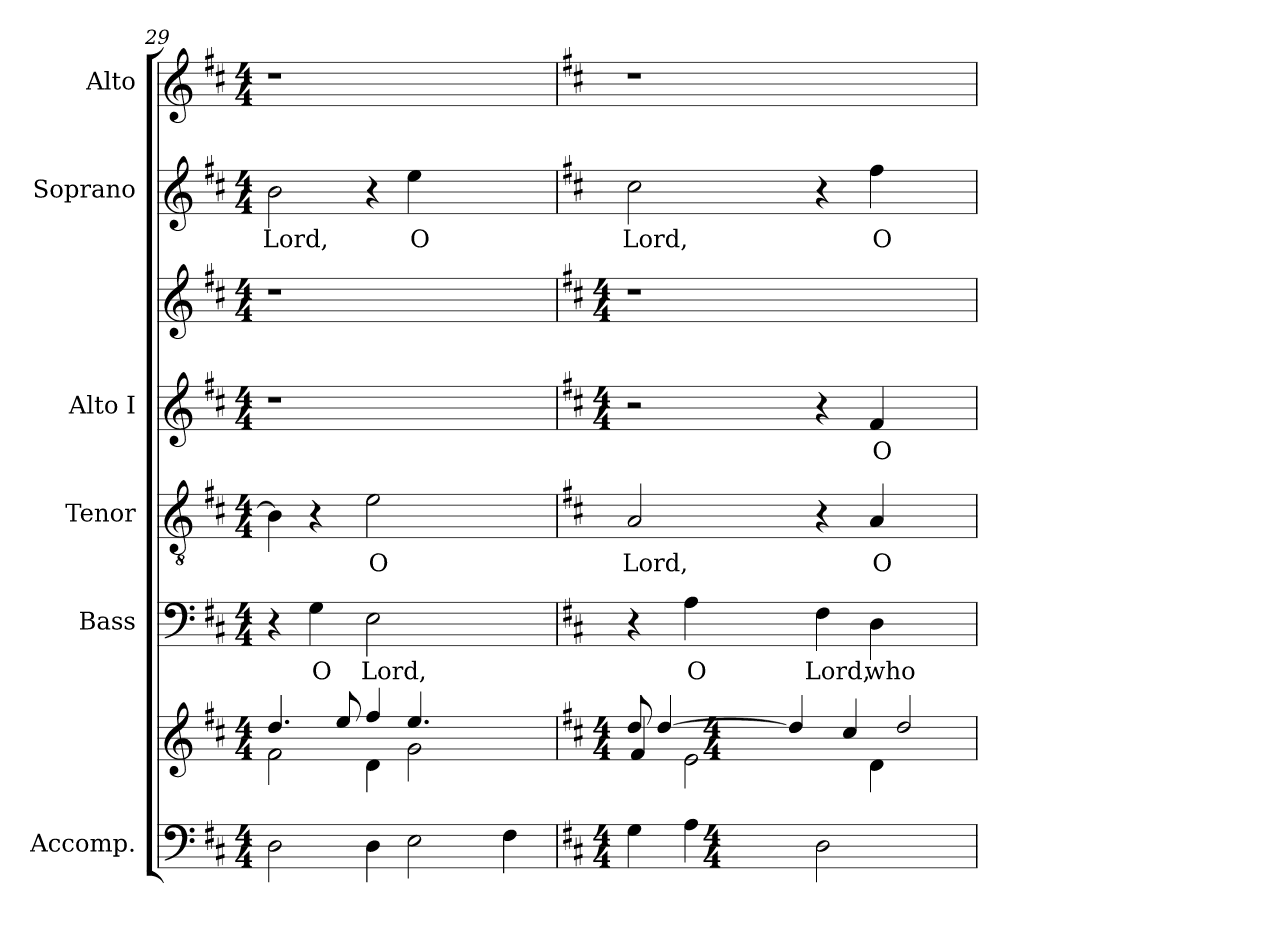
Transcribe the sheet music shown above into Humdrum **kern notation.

**kern	**kern	**kern	**text	**kern	**text	**kern	**text	**kern	**kern	**text	**kern
*part6	*part6	*part5	*part5	*part4	*part4	*part3	*part3	*part3	*part2	*part2	*part1
*staff8	*staff7	*staff6	*staff6	*staff5	*staff5	*staff4	*staff4	*staff3	*staff2	*staff2	*staff1
*I"Accomp.	*	*I"Bass	*	*I"Tenor	*	*I"Alto I	*	*	*I"Soprano	*	*I"Alto
*	*	*I'B	*	*I'T	*	*I'A	*	*	*I'S	*	*I'A
*clefF4	*clefG2	*clefF4	*	*clefGv2	*	*clefG2	*	*clefG2	*clefG2	*	*clefG2
*k[f#c#]	*k[f#c#]	*k[f#c#]	*	*k[f#c#]	*	*k[f#c#]	*	*k[f#c#]	*k[f#c#]	*	*k[f#c#]
*D:	*D:	*D:	*	*D:	*	*D:	*	*D:	*D:	*	*D:
*M4/4	*M4/4	*M4/4	*	*M4/4	*	*M4/4	*	*M4/4	*M4/4	*	*M4/4
=29	=29	=29	=29	=29	=29	=29	=29	=29	=29	=29	=29
*	*^	*	*	*	*	*	*	*	*	*	*
!	!	!	!	!	!	!	!	!	!	!	!LO:LY:b	!
2D	4.dd/	2f#\	4r	.	4B]	.	1r	.	1r	2b	Lord,	1r
!	!	!	!	!LO:LY:b	!	!	!	!	!	!	!	!
.	.	.	4G	O	4r	.	.	.	.	.	.	.
.	8ee/	.	.	.	.	.	.	.	.	.	.	.
!	!	!	!	!LO:LY:b	!	!LO:LY:b	!	!	!	!	!	!
4D	4ff#/	4d\	2E	Lord,	2e	O	.	.	.	4r	.	.
!	!	!	!	!	!	!	!	!	!	!	!LO:LY:b	!
2E	4.ee/	2g\	.	.	.	.	.	.	.	4ee	O	.
.	.	.	2ryy	.	2ryy	.	2ryy	.	2ryy	2ryy	.	2ryy
.	4ryy	.	.	.	.	.	.	.	.	.	.	.
4F#	.	4ryy	.	.	.	.	.	.	.	.	.	.
.	8ryy	.	.	.	.	.	.	.	.	.	.	.
!!LO:LB:g=z
=30	=30	=30	=30	=30	=30	=30	=30	=30	=30	=30	=30	=30
*	*	*	*	*	*	*	*k[f#c#]	*	*k[f#c#]	*	*	*
*	*	*	*	*	*	*	*D:	*	*D:	*	*	*
*M4/4	*M4/4	*	*	*	*	*	*M4/4	*	*M4/4	*	*	*
!	!	!	!	!	!	!LO:LY:b	!	!	!	!	!LO:LY:b	!
4G	8dd/	4f#/	4r	.	2A	Lord,	2r	.	1r	2cc#	Lord,	1r
.	[4dd/	.	.	.	.	.	.	.	.	.	.	.
!	!	!	!	!LO:LY:b	!	!	!	!	!	!	!	!
4A	.	2e\	4A	O	.	.	.	.	.	.	.	.
*M4/4	*M4/4	*	*	*	*	*	*	*	*	*	*	*
*met(c)	*met(c)	*	*	*	*	*	*	*	*	*	*	*
.	4dd/]	.	.	.	.	.	.	.	.	.	.	.
!	!	!	!	!LO:LY:b	!	!	!	!	!	!	!	!
2D	.	.	4F#	Lord,	4r	.	4r	.	.	4r	.	.
.	4cc#/	.	.	.	.	.	.	.	.	.	.	.
!	!	!	!	!LO:LY:b	!	!LO:LY:b	!	!LO:LY:b	!	!	!LO:LY:b	!
.	.	4d\	4D	who	4A	O	4f#	O	.	4ff#	O	.
.	2dd/	.	.	.	.	.	.	.	.	.	.	.
4.ryy	.	4.ryy	4.ryy	.	4.ryy	.	4.ryy	.	4.ryy	4.ryy	.	4.ryy
*	*v	*v	*	*	*	*	*	*	*	*	*	*
=	=	=	=	=	=	=	=	=	=	=	=
*-	*-	*-	*-	*-	*-	*-	*-	*-	*-	*-	*-
